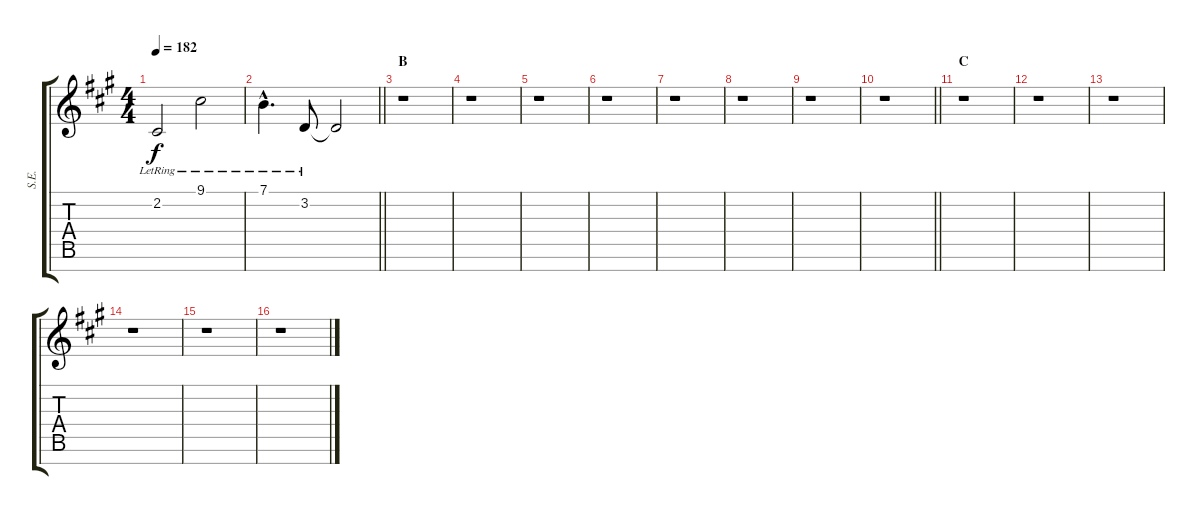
\track ("S.E." "S.E.") {instrument harpsichord}
\staff {score tabs}
\tuning (E4 B3 G3 D3 A2 E2 B1) {hide}
\ts (4 4)
\tempo 182
\clef g2
\ks a
2.2{lr}.2{dy f} 9.1{lr}.2 |
\barLineRight lightlight
7.1{hac lr}.4{d} 3.2{lr}.8 3.2{t}.2 |
\section ("" "B")
r.1 |
r.1 |
r.1 |
r.1 |
r.1 |
r.1 |
r.1 |
\barLineRight lightlight
r.1 |
\section ("" "C")
r.1 |
r.1 |
r.1 |
r.1 |
r.1 |
r.1
